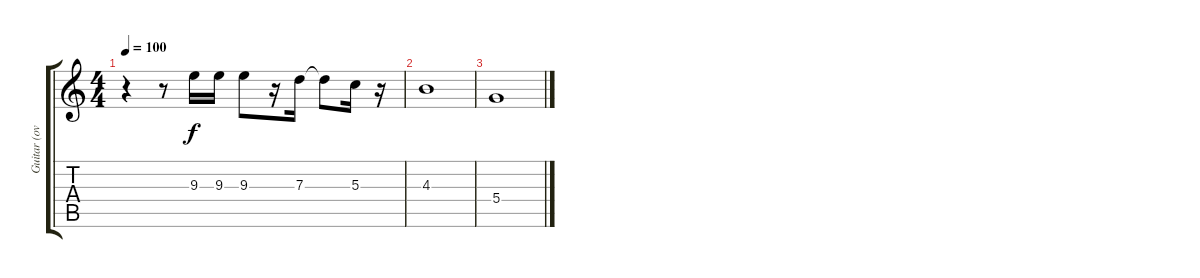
\track ("Guitar (overdrived)" "Guitar (ov") {instrument distortionguitar}
\staff {score tabs}
\tuning (E4 B3 G3 D3 A2 E2) {hide}
\ts (4 4)
\tempo 100
\clef g2
\ks c
r.4{dy f} r.8 9.3.16 9.3.16 9.3.8 r.16 7.3.16 7.3{t}.8 5.3.16 r.16 |
4.3.1 |
5.4.1
